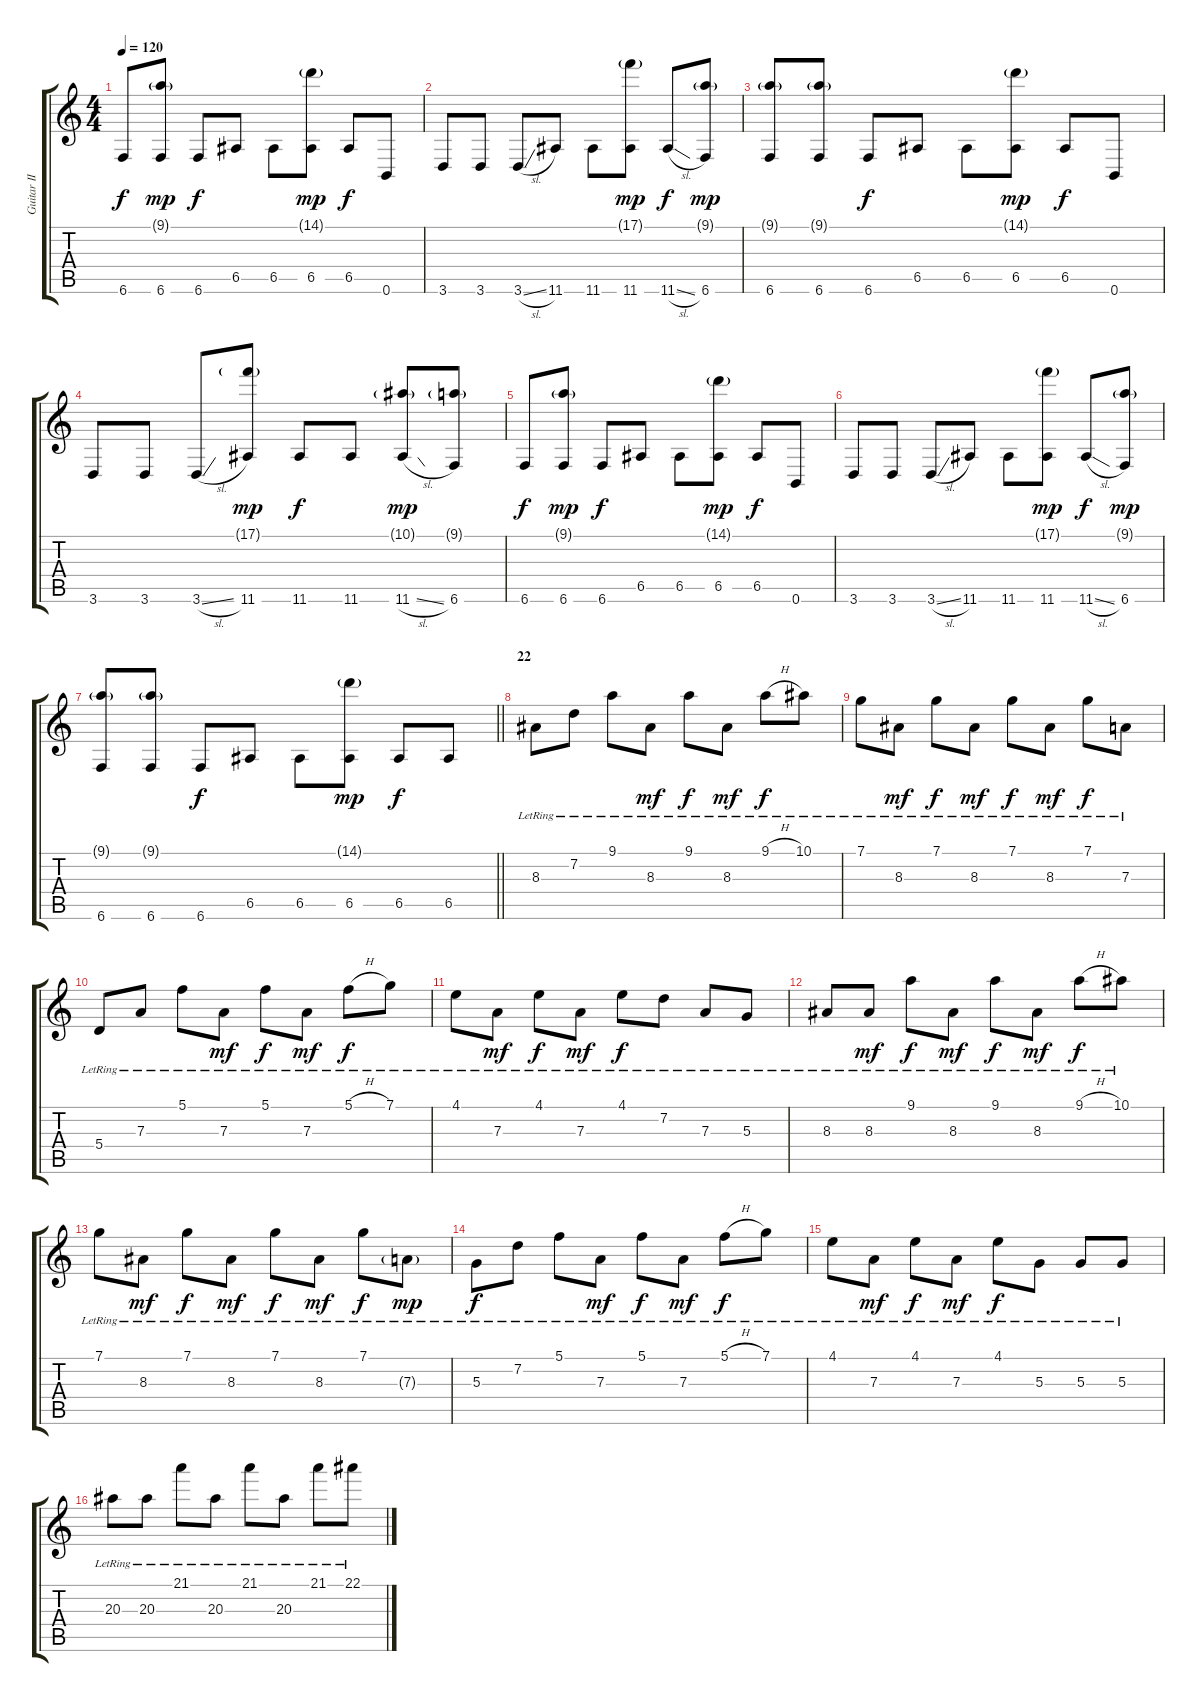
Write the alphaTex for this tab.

\track ("Guitar II" "Guitar II") {instrument overdrivenguitar}
\staff {score tabs}
\tuning (C4 G3 D3 A2 E2 B1) {hide}
\ts (4 4)
\tempo 120
\clef g2
\ks c
6.6.8{dy f} (9.1{g} 6.6).8{dy mp} 6.6.8{dy f} 6.5.8 6.5.8 (14.1{g} 6.5).8{dy mp} 6.5.8{dy f} 0.6.8 |
3.6.8 3.6.8 3.6{sl}.8 11.6.8 11.6.8 (17.1{g} 11.6).8{dy mp} 11.6{sl}.8{dy f} (9.1{g} 6.6).8{dy mp} |
(9.1{g} 6.6).8 (9.1{g} 6.6).8 6.6.8{dy f} 6.5.8 6.5.8 (14.1{g} 6.5).8{dy mp} 6.5.8{dy f} 0.6.8 |
3.6.8 3.6.8 3.6{sl}.8 (17.1{g} 11.6).8{dy mp} 11.6.8{dy f} 11.6.8 (10.1{g} 11.6{sl}).8{dy mp} (9.1{g} 6.6).8 |
6.6.8{dy f} (9.1{g} 6.6).8{dy mp} 6.6.8{dy f} 6.5.8 6.5.8 (14.1{g} 6.5).8{dy mp} 6.5.8{dy f} 0.6.8 |
3.6.8 3.6.8 3.6{sl}.8 11.6.8 11.6.8 (17.1{g} 11.6).8{dy mp} 11.6{sl}.8{dy f} (9.1{g} 6.6).8{dy mp} |
\barLineRight lightlight
(9.1{g} 6.6).8 (9.1{g} 6.6).8 6.6.8{dy f} 6.5.8 6.5.8 (14.1{g} 6.5).8{dy mp} 6.5.8{dy f} 6.5.8 |
\section ("" "22")
8.3{lr}.8{instrument electricguitarjazz} 7.2{lr}.8 9.1{lr}.8 8.3{lr}.8{dy mf} 9.1{lr}.8{dy f} 8.3{lr}.8{dy mf} 9.1{h lr}.8{dy f} 10.1{lr}.8 |
7.1{lr}.8 8.3{lr}.8{dy mf} 7.1{lr}.8{dy f} 8.3{lr}.8{dy mf} 7.1{lr}.8{dy f} 8.3{lr}.8{dy mf} 7.1{lr}.8{dy f} 7.3{lr}.8 |
5.4{lr}.8 7.3{lr}.8 5.1{lr}.8 7.3{lr}.8{dy mf} 5.1{lr}.8{dy f} 7.3{lr}.8{dy mf} 5.1{h lr}.8{dy f} 7.1{lr}.8 |
4.1{lr}.8 7.3{lr}.8{dy mf} 4.1{lr}.8{dy f} 7.3{lr}.8{dy mf} 4.1{lr}.8{dy f} 7.2{lr}.8 7.3{lr}.8 5.3{lr}.8 |
8.3{lr}.8 8.3{lr}.8{dy mf} 9.1{lr}.8{dy f} 8.3{lr}.8{dy mf} 9.1{lr}.8{dy f} 8.3{lr}.8{dy mf} 9.1{h lr}.8{dy f} 10.1{lr}.8 |
7.1{lr}.8 8.3{lr}.8{dy mf} 7.1{lr}.8{dy f} 8.3{lr}.8{dy mf} 7.1{lr}.8{dy f} 8.3{lr}.8{dy mf} 7.1{lr}.8{dy f} 7.3{g lr}.8{dy mp} |
5.3{lr}.8{dy f} 7.2{lr}.8 5.1{lr}.8 7.3{lr}.8{dy mf} 5.1{lr}.8{dy f} 7.3{lr}.8{dy mf} 5.1{h lr}.8{dy f} 7.1{lr}.8 |
4.1{lr}.8 7.3{lr}.8{dy mf} 4.1{lr}.8{dy f} 7.3{lr}.8{dy mf} 4.1{lr}.8{dy f} 5.3{lr}.8 5.3{lr}.8 5.3{lr}.8 |
20.3{lr}.8 20.3{lr}.8 21.1{lr}.8 20.3{lr}.8 21.1{lr}.8 20.3{lr}.8 21.1{lr}.8 22.1{lr}.8
